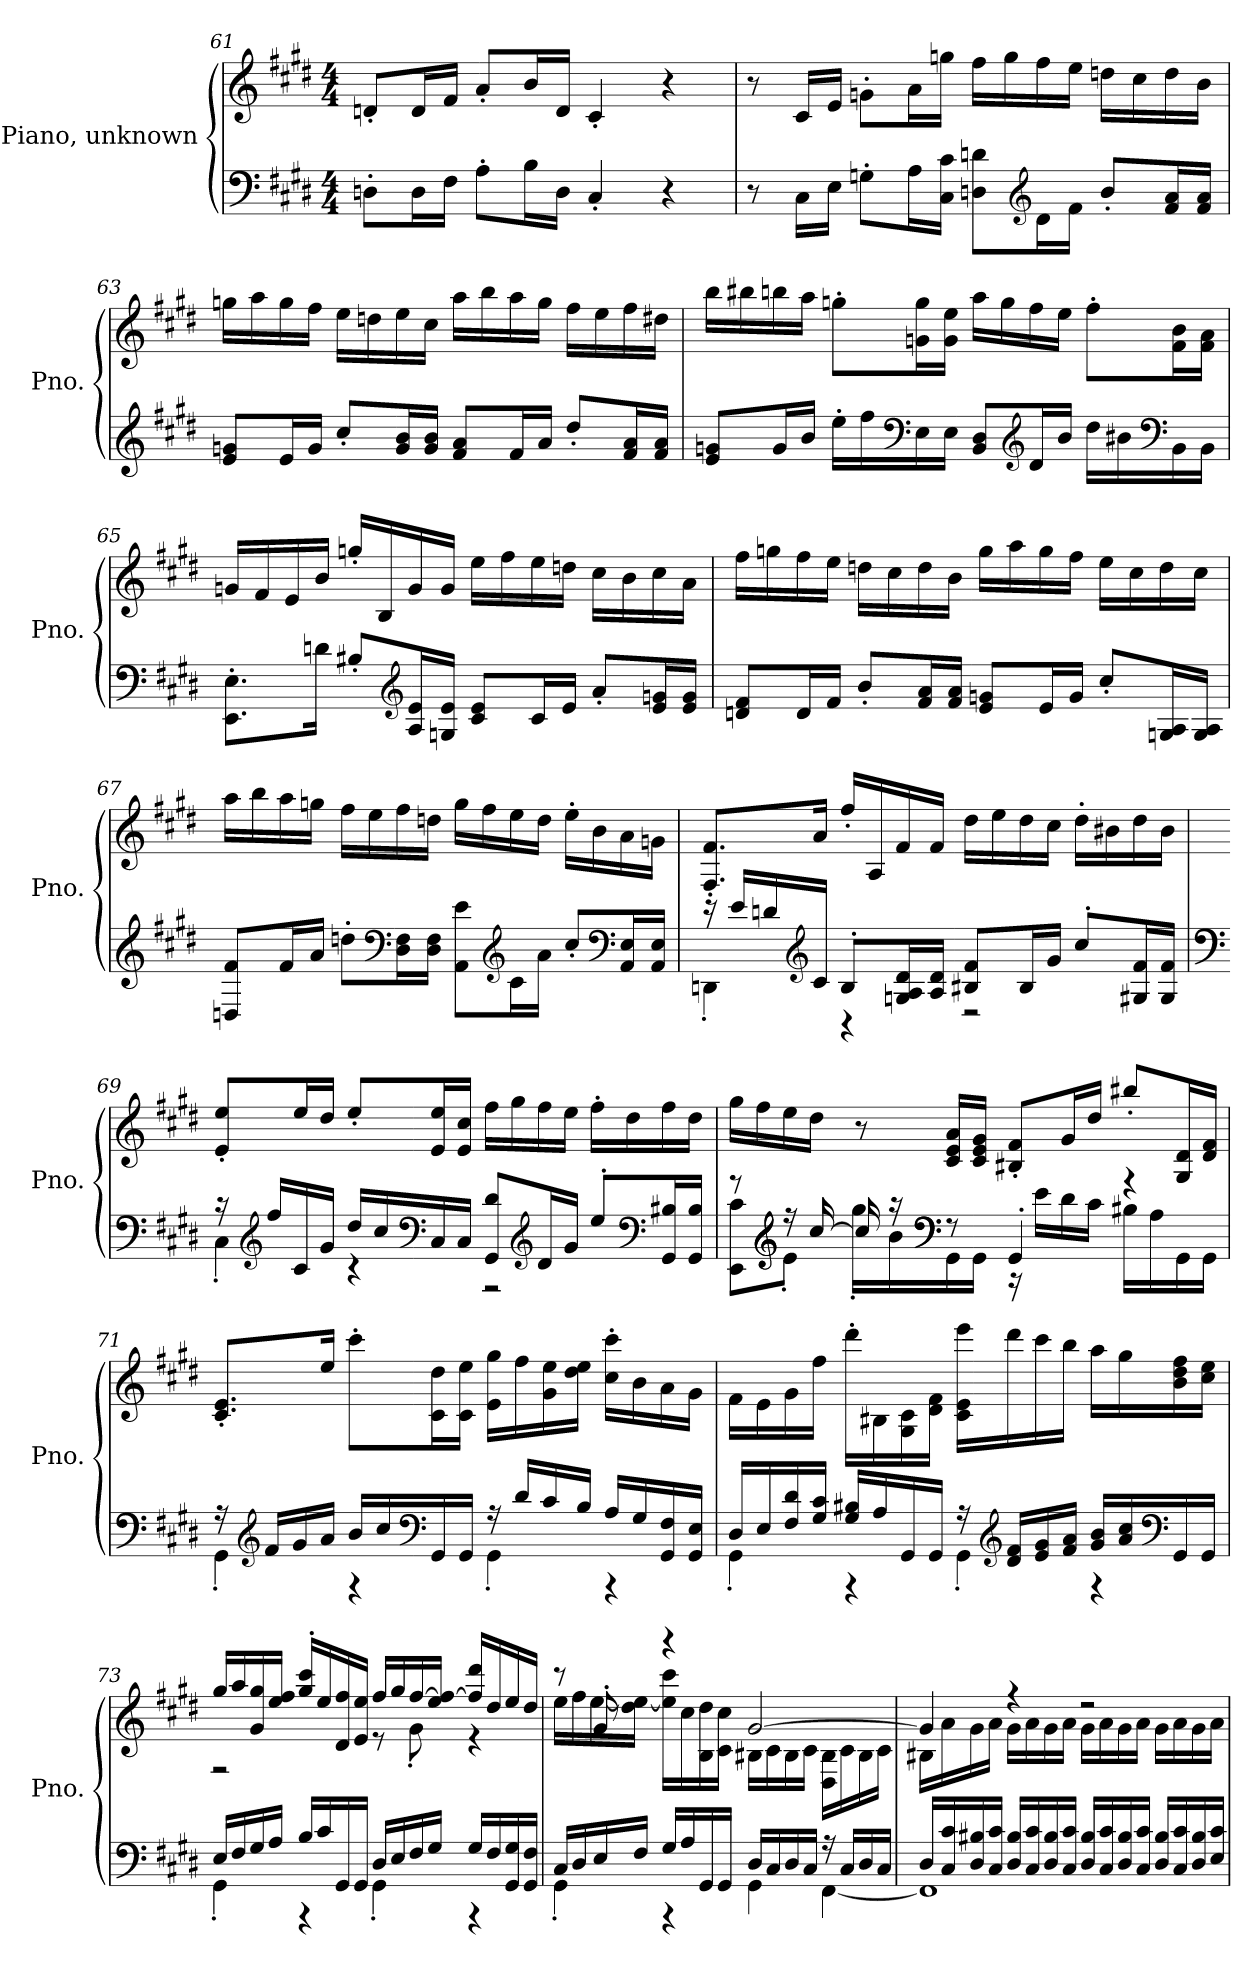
**kern	**kern
*part1	*part1
*staff2	*staff1
*I"Piano, unknown	*
*I'Pno.	*
*clefF4	*clefG2
*k[f#c#g#d#]	*k[f#c#g#d#]
*M4/4	*M4/4
=61	=61
8Dn'\L	8dn'/L
16D\L	16d/L
16F#\JJ	16f#/JJ
8A'\L	8a'/L
16B\L	16b/L
16D\JJ	16d/JJ
4C#'/	4c#'/
4r	4r
!!LO:LB:g=z
=62	=62
8r	8r
16C#\LL	16c#/LL
16E\JJ	16e/JJ
8Gn'\L	8gn'\L
16A\L	16a\L
16C#\ 16c#\JJ	16ggn\JJ
8Dn\ 8dn\L	16ff#\LL
.	16gg\
*clefG2	*
16d\L	16ff#\
16f#\JJ	16ee\JJ
8b'/L	16ddn\LL
.	16cc#\
16f#/ 16a/L	16dd\
16f#/ 16a/JJ	16b\JJ
=63	=63
8e/ 8gn/L	16ggn\LL
.	16aa\
16e/L	16gg\
16g/JJ	16ff#\JJ
8cc#'/L	16ee\LL
.	16ddn\
16g/ 16b/L	16ee\
16g/ 16b/JJ	16cc#\JJ
8f#/ 8a/L	16aa\LL
.	16bb\
16f#/L	16aa\
16a/JJ	16gg\JJ
8dd#'/L	16ff#\LL
.	16ee\
16f#/ 16a/L	16ff#\
16f#/ 16a/JJ	16dd#X\JJ
!!LO:PB:g=z
=64	=64
8e/ 8gn/L	16bb\LL
.	16bb#X\
16g/L	16bbn\
16b/JJ	16aa\JJ
16ee'\LL	8ggn'\L
16ff#\	.
*clefF4	*
16E\	16gn\ 16gg\L
16E\JJ	16g\ 16ee\JJ
8BB/ 8D#/L	16aa\LL
.	16gg\
*clefG2	*
16d#/L	16ff#\
16b/JJ	16ee\JJ
16dd#\LL	8ff#'\L
16b#X\	.
*clefF4	*
16BB\	16f#\ 16b\L
16BB\JJ	16f#\ 16a\JJ
=65	=65
8.EE\' 8.E\'L	16gn/LL
.	16f#/
.	16e/
16dn\Jk	16b/JJ
8B#X'/L	16ggn'/LL
.	16B/
*clefG2	*
16A/ 16e/L	16g/
16Gn/ 16e/JJ	16g/JJ
8c#/ 8e/L	16ee\LL
.	16ff#\
16c#/L	16ee\
16e/JJ	16ddn\JJ
8a'/L	16cc#\LL
.	16b\
16e/ 16gn/L	16cc#\
16e/ 16g/JJ	16a\JJ
!!LO:LB:g=z
=66	=66
8dn/ 8f#/L	16ff#\LL
.	16ggn\
16d/L	16ff#\
16f#/JJ	16ee\JJ
8b'/L	16ddn\LL
.	16cc#\
16f#/ 16a/L	16dd\
16f#/ 16a/JJ	16b\JJ
8e/ 8gn/L	16gg\LL
.	16aa\
16e/L	16gg\
16g/JJ	16ff#\JJ
8cc#'/L	16ee\LL
.	16cc#\
16Gn/ 16A/L	16dd\
16G/ 16A/JJ	16cc#\JJ
=67	=67
8Dn/ 8f#/L	16aa\LL
.	16bb\
16f#/L	16aa\
16a/JJ	16ggn\JJ
8ddn'\L	16ff#\LL
.	16ee\
*clefF4	*
16D\ 16F#\L	16ff#\
16D\ 16F#\JJ	16ddn\JJ
8AA\ 8e\L	16gg\LL
.	16ff#\
*clefG2	*
16c#\L	16ee\
16a\JJ	16dd\JJ
8cc#'/L	16ee'\LL
.	16b\
*clefF4	*
16AA/ 16E/L	16a\
16AA/ 16E/JJ	16gn\JJ
!!LO:LB:g=z
=68	=68
*^	*
16r	4DDn'\	8.F#/' 8.f#/'L
16e/LL	.	.
16dn/	.	.
*clefG2	*	*
16c#/JJ	.	16a/Jk
8B'/L	4r	16ff#'/LL
.	.	16A/
16Gn/ 16A/ 16d/L	.	16f#/
16A/ 16d/JJ	.	16f#/JJ
8B#X/ 8f#/L	2r	16dd#\LL
.	.	16ee\
16B#/L	.	16dd#\
16g#/JJ	.	16cc#\JJ
8cc#'/L	.	16dd#'\LL
.	.	16b#X\
16G#X/ 16f#/L	.	16dd#\
16G#/ 16f#/JJ	.	16b#\JJ
!!LO:LB:g=z
=69	=69	=69
*clefF4	*	*
16r	4C#'\	8e/' 8ee/'L
*clefG2	*	*
16ff#/LL	.	.
16c#/	.	16ee/L
16g#/JJ	.	16dd#/JJ
16dd#/LL	4r	8ee'/L
16cc#/	.	.
*clefF4	*	*
16C#/	.	16e/ 16ee/L
16C#/JJ	.	16e/ 16cc#/JJ
8GG#/ 8d#/L	2r	16ff#\LL
.	.	16gg#\
*clefG2	*	*
16d#/L	.	16ff#\
16g#/JJ	.	16ee\JJ
8ee'/L	.	16ff#'\LL
.	.	16dd#\
*clefF4	*	*
16GG#/ 16B#X/L	.	16ff#\
16GG#/ 16B#/JJ	.	16dd#\JJ
!!LO:LB:g=z
=70	=70	=70
8r	8EE\ 8c#\L	16gg#\LL
.	.	16ff#\
*clefG2	*	*
16r	8e'\J	16ee\
[16cc#/	.	16dd#\JJ
16cc#/]	16gg#'\LL	8r
16r	16b\	.
*clefF4	*	*
8r	16GG#\	16c#/ 16e/ 16a/LL
.	16GG#\JJ	16c#/ 16e/ 16g#/JJ
4GG#'/	16r	8B#X/' 8f#/'L
.	16e\LL	.
.	16d#\	16g#/L
.	16c#\JJ	16dd#/JJ
4r	16B#X\LL	8bb#X'/L
.	16A\	.
.	16GG#\	16G#/ 16d#/L
.	16GG#\JJ	16d#/ 16f#/JJ
!!LO:LB:g=z
=71	=71	=71
16r	4GG#'\	8.c#/' 8.e/'L
*clefG2	*	*
16f#/LL	.	.
16g#/	.	.
16a/JJ	.	16ee/Jk
16b/LL	4r	8ccc#'\L
16cc#/	.	.
*clefF4	*	*
16GG#/	.	16c#\ 16dd#\L
16GG#/JJ	.	16c#\ 16ee\JJ
16r	4GG#'\	16e\ 16gg#\LL
16d#/LL	.	16ff#\
16c#/	.	16g#\ 16ee\
16B/JJ	.	16dd#\ 16ee\JJ
16A/LL	4r	16cc#\' 16ccc#\'LL
16G#/	.	16b\
16GG#/ 16F#/	.	16a\
16GG#/ 16E/JJ	.	16g#\JJ
=72	=72	=72
16D#/LL	4GG#'\	16f#\LL
16E/	.	16e\
16F#/ 16d#/	.	16g#\
16G#/ 16c#/JJ	.	16ff#\JJ
16G#/ 16B#X/LL	4r	16ddd#'\LL
16A/	.	16B#X\
16GG#/	.	16G#\ 16c#\
16GG#/JJ	.	16d#\ 16f#\JJ
16r	4GG#'\	16c#\ 16e\ 16eee\LL
*clefG2	*	*
16d#/ 16f#/LL	.	16ddd#\
16e/ 16g#/	.	16ccc#\
16f#/ 16a/JJ	.	16bb\JJ
16g#/ 16b/LL	4r	16aa\LL
16a/ 16cc#/	.	16gg#\
*clefF4	*	*
16GG#/	.	16b\ 16dd#\ 16ff#\
16GG#/JJ	.	16cc#\ 16ee\JJ
!!LO:PB:g=z
=73	=73	=73
*	*	*^
16E/LL	4GG#'\	16gg#/LL	2r
16F#/	.	16aa/	.
16G#/	.	16g#/ 16gg#/	.
16A/JJ	.	16ee/ 16ff#/JJ	.
16B/LL	4r	16gg#/' 16ccc#/'LL	.
16c#/	.	16ee/	.
16GG#/	.	16d#/ 16ff#/	.
16GG#/JJ	.	16e/ 16ee/JJ	.
16D#/LL	4GG#'\	16ff#/LL	8r
16E/	.	16gg#/	.
16F#/	.	[16ff#/	8g#'\
16G#/JJ	.	16ee/ 16ff#/_JJ	.
16G#/LL	4r	16ff#/] 16ddd#/LL	4r
16F#/	.	16dd#/	.
16GG#/ 16G#/	.	16ee/	.
16GG#/ 16F#/JJ	.	16dd#/JJ	.
=74	=74	=74	=74
16C#/LL	4GG#'\	8r	16ee\LL
16D#/	.	.	16ff#\
16E/	.	8g#'/	[16ee\
16F#/JJ	.	.	16dd#\ 16ee\_JJ
16G#/LL	4r	4r	16ee\] 16ccc#\LL
16A/	.	.	16cc#\
16GG#/	.	.	16B\ 16dd#\
16GG#/JJ	.	.	16c#\ 16cc#\JJ
16D#/LL	4GG#\	[2g#/	16B#X\LL
16C#/	.	.	16c#\
16D#/	.	.	16B#\
16C#/JJ	.	.	16c#\JJ
16r	[4FF#\	.	16D#\ 16B#\LL
16C#/LL	.	.	16c#\
16D#/	.	.	16B#\
16C#/JJ	.	.	16c#\JJ
!!LO:LB:g=z	!!
=75	=75	=75	=75
16D#/LL	1FF#]	4g#/]	16B#X\LL
16C#/ 16c#/	.	.	16a\
16D#/ 16B#X/	.	.	16g#\
16C#/ 16c#/JJ	.	.	16a\JJ
16D#/ 16B#/LL	.	4r	16g#\LL
16C#/ 16c#/	.	.	16a\
16D#/ 16B#/	.	.	16g#\
16C#/ 16c#/JJ	.	.	16a\JJ
16D#/ 16B#/LL	.	2r	16g#\LL
16C#/ 16c#/	.	.	16a\
16D#/ 16B#/	.	.	16g#\
16C#/ 16c#/JJ	.	.	16a\JJ
16D#/ 16B#/LL	.	.	16g#\LL
16C#/ 16c#/	.	.	16a\
16D#/ 16B#/	.	.	16g#\
16E/ 16c#/JJ	.	.	16a\JJ
*v	*v	*	*
*	*v	*v
=	=
*-	*-
